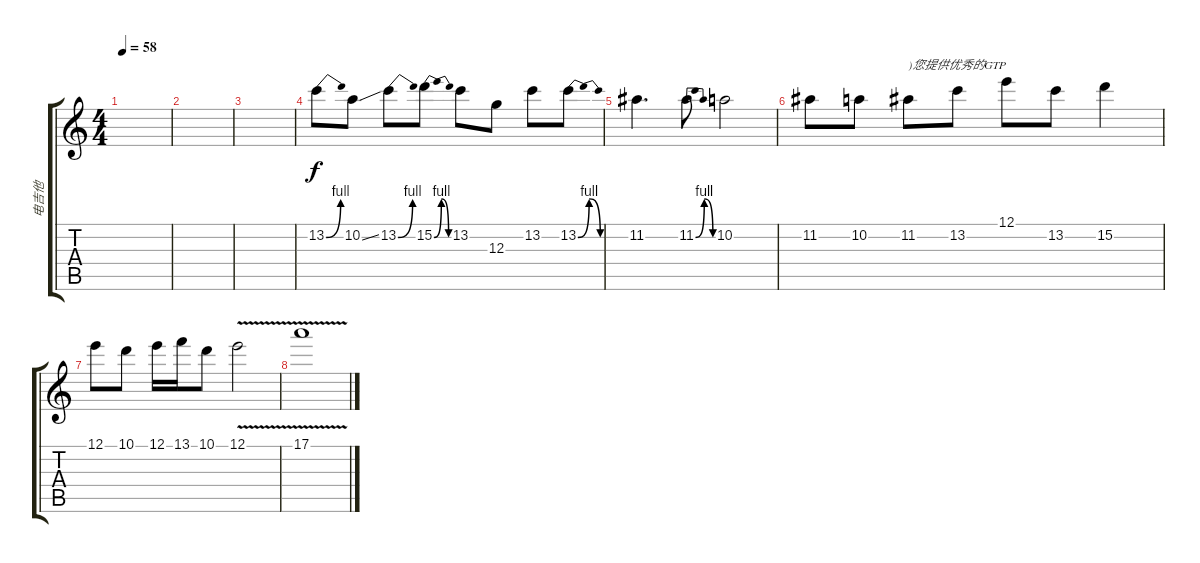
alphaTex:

\track ("电吉他" "电吉他") {instrument distortionguitar}
\staff {score tabs}
\tuning (E4 B3 G3 D3 A2 E2) {hide}
\ts (4 4)
\tempo 58
\clef g2
\ks c
|
|
|
13.2{be (bend 0 0 60 4)}.8 10.2{ss}.8 13.2{be (bend 0 0 60 4)}.8 15.2{be (bendrelease 0 0 5 4 31 4 60 0)}.8 13.2.8 12.3.8 13.2.8 13.2{be (bendrelease 0 0 8 4 32 4 60 0)}.8 |
11.2.4{d} 11.2{be (bendrelease 0 0 7 4 45 4 60 0)}.8 10.2.2 |
11.2.8 10.2.8 11.2.8{txt ")您提供优秀的GTP"} 13.2.8 12.1.8 13.2.8 15.2.4 |
12.1.8 10.1.8 12.1.16 13.1.16 10.1.8 12.1{v}.2 |
17.1{v}.1
